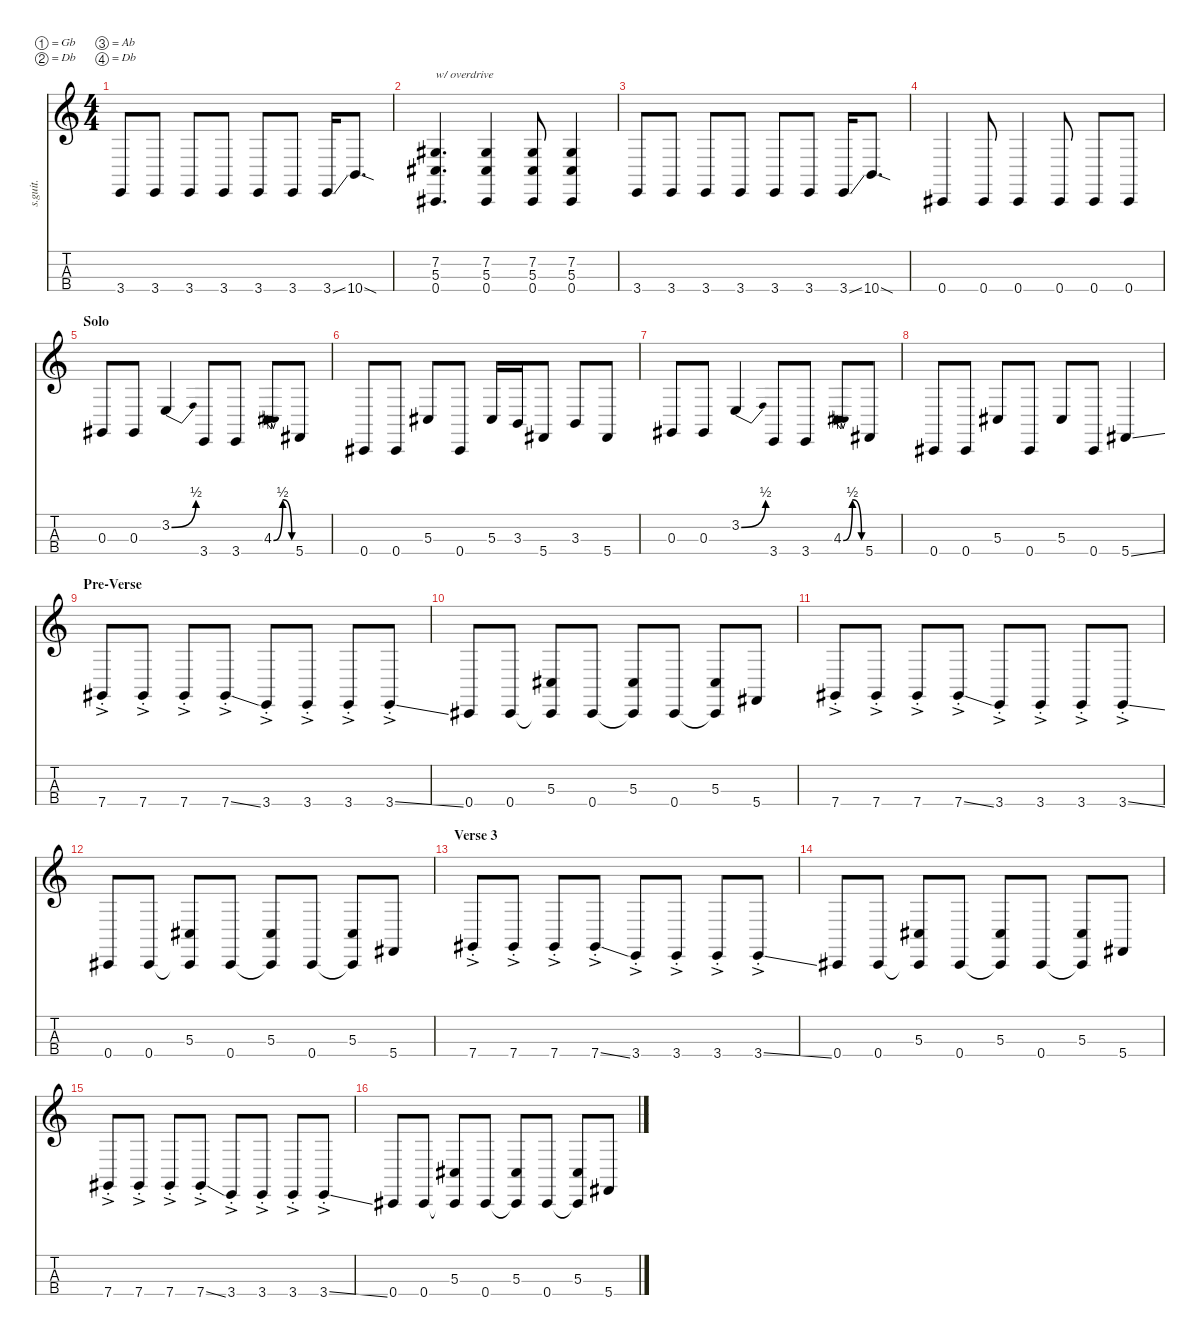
\defaultSystemsLayout 4
\hideDynamics
\bracketExtendMode nobrackets
\track ("Krist Novoselic - Bass" "s.guit.") {instrument electricbasspick}
\staff {score tabs}
\tuning (Gb2 Db2 Ab1 Db1)
\ts (4 4)
\tempo (100 hide)
\clef g2
\ks c
3.4.8{lyrics (0 "") lyrics (1 "") lyrics (2 "") lyrics (3 "") lyrics (4 "") dy ff} 3.4.8{lyrics (0 "") lyrics (1 "") lyrics (2 "") lyrics (3 "") lyrics (4 "")} 3.4.8{lyrics (0 "") lyrics (1 "") lyrics (2 "") lyrics (3 "") lyrics (4 "")} 3.4.8{lyrics (0 "") lyrics (1 "") lyrics (2 "") lyrics (3 "") lyrics (4 "")} 3.4.8{lyrics (0 "") lyrics (1 "") lyrics (2 "") lyrics (3 "") lyrics (4 "")} 3.4.8{lyrics (0 "") lyrics (1 "") lyrics (2 "") lyrics (3 "") lyrics (4 "")} 3.4{ss}.16{lyrics (0 "") lyrics (1 "") lyrics (2 "") lyrics (3 "") lyrics (4 "")} 10.4{sod}.8{d lyrics (0 "") lyrics (1 "") lyrics (2 "") lyrics (3 "") lyrics (4 "")} |
(7.2{acc #} 5.3{acc #} 0.4{acc #}).4{d txt "w/ overdrive" lyrics (0 "") lyrics (1 "") lyrics (2 "") lyrics (3 "") lyrics (4 "")} (7.2{acc #} 5.3{acc #} 0.4{acc #}).4{lyrics (0 "") lyrics (1 "") lyrics (2 "") lyrics (3 "") lyrics (4 "")} (7.2{acc #} 5.3{acc #} 0.4{acc #}).8{lyrics (0 "") lyrics (1 "") lyrics (2 "") lyrics (3 "") lyrics (4 "")} (7.2{acc #} 5.3{acc #} 0.4{acc #}).4{lyrics (0 "") lyrics (1 "") lyrics (2 "") lyrics (3 "") lyrics (4 "")} |
3.4.8{lyrics (0 "") lyrics (1 "") lyrics (2 "") lyrics (3 "") lyrics (4 "")} 3.4.8{lyrics (0 "") lyrics (1 "") lyrics (2 "") lyrics (3 "") lyrics (4 "")} 3.4.8{lyrics (0 "") lyrics (1 "") lyrics (2 "") lyrics (3 "") lyrics (4 "")} 3.4.8{lyrics (0 "") lyrics (1 "") lyrics (2 "") lyrics (3 "") lyrics (4 "")} 3.4.8{lyrics (0 "") lyrics (1 "") lyrics (2 "") lyrics (3 "") lyrics (4 "")} 3.4.8{lyrics (0 "") lyrics (1 "") lyrics (2 "") lyrics (3 "") lyrics (4 "")} 3.4{ss}.16{lyrics (0 "") lyrics (1 "") lyrics (2 "") lyrics (3 "") lyrics (4 "")} 10.4{sod}.8{d lyrics (0 "") lyrics (1 "") lyrics (2 "") lyrics (3 "") lyrics (4 "")} |
0.4{acc #}.4{lyrics (0 "") lyrics (1 "") lyrics (2 "") lyrics (3 "") lyrics (4 "")} 0.4{acc #}.8{lyrics (0 "") lyrics (1 "") lyrics (2 "") lyrics (3 "") lyrics (4 "")} 0.4{acc #}.4{lyrics (0 "") lyrics (1 "") lyrics (2 "") lyrics (3 "") lyrics (4 "")} 0.4{acc #}.8{lyrics (0 "") lyrics (1 "") lyrics (2 "") lyrics (3 "") lyrics (4 "")} 0.4{acc #}.8{lyrics (0 "") lyrics (1 "") lyrics (2 "") lyrics (3 "") lyrics (4 "")} 0.4{acc #}.8{lyrics (0 "") lyrics (1 "") lyrics (2 "") lyrics (3 "") lyrics (4 "")} |
\section ("" "Solo")
0.3{acc #}.8{lyrics (0 "") lyrics (1 "") lyrics (2 "") lyrics (3 "") lyrics (4 "")} 0.3{acc #}.8{lyrics (0 "") lyrics (1 "") lyrics (2 "") lyrics (3 "") lyrics (4 "")} 3.2{be (bend 0 0 15 2)}.4{lyrics (0 "") lyrics (1 "") lyrics (2 "") lyrics (3 "") lyrics (4 "")} 3.4.8{lyrics (0 "") lyrics (1 "") lyrics (2 "") lyrics (3 "") lyrics (4 "")} 3.4.8{lyrics (0 "") lyrics (1 "") lyrics (2 "") lyrics (3 "") lyrics (4 "")} 4.3{be (bendrelease 0 0 30 2 30 2 60 0)}.8{lyrics (0 "") lyrics (1 "") lyrics (2 "") lyrics (3 "") lyrics (4 "")} 5.4{acc #}.8{lyrics (0 "") lyrics (1 "") lyrics (2 "") lyrics (3 "") lyrics (4 "")} |
0.4{acc #}.8{lyrics (0 "") lyrics (1 "") lyrics (2 "") lyrics (3 "") lyrics (4 "")} 0.4{acc #}.8{lyrics (0 "") lyrics (1 "") lyrics (2 "") lyrics (3 "") lyrics (4 "")} 5.3{acc #}.8{lyrics (0 "") lyrics (1 "") lyrics (2 "") lyrics (3 "") lyrics (4 "")} 0.4{acc #}.8{lyrics (0 "") lyrics (1 "") lyrics (2 "") lyrics (3 "") lyrics (4 "")} 5.3{acc #}.16{lyrics (0 "") lyrics (1 "") lyrics (2 "") lyrics (3 "") lyrics (4 "")} 3.3.16{lyrics (0 "") lyrics (1 "") lyrics (2 "") lyrics (3 "") lyrics (4 "")} 5.4{acc #}.8{lyrics (0 "") lyrics (1 "") lyrics (2 "") lyrics (3 "") lyrics (4 "")} 3.3.8{lyrics (0 "") lyrics (1 "") lyrics (2 "") lyrics (3 "") lyrics (4 "")} 5.4{acc #}.8{lyrics (0 "") lyrics (1 "") lyrics (2 "") lyrics (3 "") lyrics (4 "")} |
0.3{acc #}.8{lyrics (0 "") lyrics (1 "") lyrics (2 "") lyrics (3 "") lyrics (4 "")} 0.3{acc #}.8{lyrics (0 "") lyrics (1 "") lyrics (2 "") lyrics (3 "") lyrics (4 "")} 3.2{be (bend 0 0 15 2)}.4{lyrics (0 "") lyrics (1 "") lyrics (2 "") lyrics (3 "") lyrics (4 "")} 3.4.8{lyrics (0 "") lyrics (1 "") lyrics (2 "") lyrics (3 "") lyrics (4 "")} 3.4.8{lyrics (0 "") lyrics (1 "") lyrics (2 "") lyrics (3 "") lyrics (4 "")} 4.3{be (bendrelease 0 0 30 2 30 2 60 0)}.8{lyrics (0 "") lyrics (1 "") lyrics (2 "") lyrics (3 "") lyrics (4 "")} 5.4{acc #}.8{lyrics (0 "") lyrics (1 "") lyrics (2 "") lyrics (3 "") lyrics (4 "")} |
0.4{acc #}.8{lyrics (0 "") lyrics (1 "") lyrics (2 "") lyrics (3 "") lyrics (4 "")} 0.4{acc #}.8{lyrics (0 "") lyrics (1 "") lyrics (2 "") lyrics (3 "") lyrics (4 "")} 5.3{acc #}.8{lyrics (0 "") lyrics (1 "") lyrics (2 "") lyrics (3 "") lyrics (4 "")} 0.4{acc #}.8{lyrics (0 "") lyrics (1 "") lyrics (2 "") lyrics (3 "") lyrics (4 "")} 5.3{acc #}.8{lyrics (0 "") lyrics (1 "") lyrics (2 "") lyrics (3 "") lyrics (4 "")} 0.4{acc #}.8{lyrics (0 "") lyrics (1 "") lyrics (2 "") lyrics (3 "") lyrics (4 "")} 5.4{ss acc #}.4{lyrics (0 "") lyrics (1 "") lyrics (2 "") lyrics (3 "") lyrics (4 "")} |
\section ("" "Pre-Verse")
7.4{ac st acc #}.8{lyrics (0 "") lyrics (1 "") lyrics (2 "") lyrics (3 "") lyrics (4 "") dy mp} 7.4{ac st acc #}.8{lyrics (0 "") lyrics (1 "") lyrics (2 "") lyrics (3 "") lyrics (4 "")} 7.4{ac st acc #}.8{lyrics (0 "") lyrics (1 "") lyrics (2 "") lyrics (3 "") lyrics (4 "")} 7.4{ss ac st acc #}.8{lyrics (0 "") lyrics (1 "") lyrics (2 "") lyrics (3 "") lyrics (4 "")} 3.4{ac st}.8{lyrics (0 "") lyrics (1 "") lyrics (2 "") lyrics (3 "") lyrics (4 "")} 3.4{ac st}.8{lyrics (0 "") lyrics (1 "") lyrics (2 "") lyrics (3 "") lyrics (4 "")} 3.4{ac st}.8{lyrics (0 "") lyrics (1 "") lyrics (2 "") lyrics (3 "") lyrics (4 "")} 3.4{ss ac st}.8{lyrics (0 "") lyrics (1 "") lyrics (2 "") lyrics (3 "") lyrics (4 "")} |
0.4{acc #}.8{lyrics (0 "") lyrics (1 "") lyrics (2 "") lyrics (3 "") lyrics (4 "") dy mf} 0.4{acc #}.8{lyrics (0 "") lyrics (1 "") lyrics (2 "") lyrics (3 "") lyrics (4 "") dy f} (5.3{acc #} 0.4{t acc #}).8{lyrics (0 "") lyrics (1 "") lyrics (2 "") lyrics (3 "") lyrics (4 "") dy mf} 0.4{acc #}.8{lyrics (0 "") lyrics (1 "") lyrics (2 "") lyrics (3 "") lyrics (4 "") dy f} (5.3{acc #} 0.4{t acc #}).8{lyrics (0 "") lyrics (1 "") lyrics (2 "") lyrics (3 "") lyrics (4 "") dy mf} 0.4{acc #}.8{lyrics (0 "") lyrics (1 "") lyrics (2 "") lyrics (3 "") lyrics (4 "") dy f} (5.3{acc #} 0.4{t acc #}).8{lyrics (0 "") lyrics (1 "") lyrics (2 "") lyrics (3 "") lyrics (4 "") dy mf} 5.4{acc #}.8{lyrics (0 "") lyrics (1 "") lyrics (2 "") lyrics (3 "") lyrics (4 "")} |
7.4{ac st acc #}.8{lyrics (0 "") lyrics (1 "") lyrics (2 "") lyrics (3 "") lyrics (4 "") dy mp} 7.4{ac st acc #}.8{lyrics (0 "") lyrics (1 "") lyrics (2 "") lyrics (3 "") lyrics (4 "")} 7.4{ac st acc #}.8{lyrics (0 "") lyrics (1 "") lyrics (2 "") lyrics (3 "") lyrics (4 "")} 7.4{ss ac st acc #}.8{lyrics (0 "") lyrics (1 "") lyrics (2 "") lyrics (3 "") lyrics (4 "")} 3.4{ac st}.8{lyrics (0 "") lyrics (1 "") lyrics (2 "") lyrics (3 "") lyrics (4 "")} 3.4{ac st}.8{lyrics (0 "") lyrics (1 "") lyrics (2 "") lyrics (3 "") lyrics (4 "")} 3.4{ac st}.8{lyrics (0 "") lyrics (1 "") lyrics (2 "") lyrics (3 "") lyrics (4 "")} 3.4{ss ac st}.8{lyrics (0 "") lyrics (1 "") lyrics (2 "") lyrics (3 "") lyrics (4 "")} |
0.4{acc #}.8{lyrics (0 "") lyrics (1 "") lyrics (2 "") lyrics (3 "") lyrics (4 "") dy mf} 0.4{acc #}.8{lyrics (0 "") lyrics (1 "") lyrics (2 "") lyrics (3 "") lyrics (4 "") dy f} (5.3{acc #} 0.4{t acc #}).8{lyrics (0 "") lyrics (1 "") lyrics (2 "") lyrics (3 "") lyrics (4 "") dy mf} 0.4{acc #}.8{lyrics (0 "") lyrics (1 "") lyrics (2 "") lyrics (3 "") lyrics (4 "") dy f} (5.3{acc #} 0.4{t acc #}).8{lyrics (0 "") lyrics (1 "") lyrics (2 "") lyrics (3 "") lyrics (4 "") dy mf} 0.4{acc #}.8{lyrics (0 "") lyrics (1 "") lyrics (2 "") lyrics (3 "") lyrics (4 "") dy f} (5.3{acc #} 0.4{t acc #}).8{lyrics (0 "") lyrics (1 "") lyrics (2 "") lyrics (3 "") lyrics (4 "") dy mf} 5.4{acc #}.8{lyrics (0 "") lyrics (1 "") lyrics (2 "") lyrics (3 "") lyrics (4 "")} |
\section ("" "Verse 3")
7.4{ac st acc #}.8{lyrics (0 "") lyrics (1 "") lyrics (2 "") lyrics (3 "") lyrics (4 "") dy mp} 7.4{ac st acc #}.8{lyrics (0 "") lyrics (1 "") lyrics (2 "") lyrics (3 "") lyrics (4 "")} 7.4{ac st acc #}.8{lyrics (0 "") lyrics (1 "") lyrics (2 "") lyrics (3 "") lyrics (4 "")} 7.4{ss ac st acc #}.8{lyrics (0 "") lyrics (1 "") lyrics (2 "") lyrics (3 "") lyrics (4 "")} 3.4{ac st}.8{lyrics (0 "") lyrics (1 "") lyrics (2 "") lyrics (3 "") lyrics (4 "")} 3.4{ac st}.8{lyrics (0 "") lyrics (1 "") lyrics (2 "") lyrics (3 "") lyrics (4 "")} 3.4{ac st}.8{lyrics (0 "") lyrics (1 "") lyrics (2 "") lyrics (3 "") lyrics (4 "")} 3.4{ss ac st}.8{lyrics (0 "") lyrics (1 "") lyrics (2 "") lyrics (3 "") lyrics (4 "")} |
0.4{acc #}.8{lyrics (0 "") lyrics (1 "") lyrics (2 "") lyrics (3 "") lyrics (4 "") dy mf} 0.4{acc #}.8{lyrics (0 "") lyrics (1 "") lyrics (2 "") lyrics (3 "") lyrics (4 "") dy f} (5.3{acc #} 0.4{t acc #}).8{lyrics (0 "") lyrics (1 "") lyrics (2 "") lyrics (3 "") lyrics (4 "") dy mf} 0.4{acc #}.8{lyrics (0 "") lyrics (1 "") lyrics (2 "") lyrics (3 "") lyrics (4 "") dy f} (5.3{acc #} 0.4{t acc #}).8{lyrics (0 "") lyrics (1 "") lyrics (2 "") lyrics (3 "") lyrics (4 "") dy mf} 0.4{acc #}.8{lyrics (0 "") lyrics (1 "") lyrics (2 "") lyrics (3 "") lyrics (4 "") dy f} (5.3{acc #} 0.4{t acc #}).8{lyrics (0 "") lyrics (1 "") lyrics (2 "") lyrics (3 "") lyrics (4 "") dy mf} 5.4{acc #}.8{lyrics (0 "") lyrics (1 "") lyrics (2 "") lyrics (3 "") lyrics (4 "")} |
7.4{ac st acc #}.8{lyrics (0 "") lyrics (1 "") lyrics (2 "") lyrics (3 "") lyrics (4 "") dy mp} 7.4{ac st acc #}.8{lyrics (0 "") lyrics (1 "") lyrics (2 "") lyrics (3 "") lyrics (4 "")} 7.4{ac st acc #}.8{lyrics (0 "") lyrics (1 "") lyrics (2 "") lyrics (3 "") lyrics (4 "")} 7.4{ss ac st acc #}.8{lyrics (0 "") lyrics (1 "") lyrics (2 "") lyrics (3 "") lyrics (4 "")} 3.4{ac st}.8{lyrics (0 "") lyrics (1 "") lyrics (2 "") lyrics (3 "") lyrics (4 "")} 3.4{ac st}.8{lyrics (0 "") lyrics (1 "") lyrics (2 "") lyrics (3 "") lyrics (4 "")} 3.4{ac st}.8{lyrics (0 "") lyrics (1 "") lyrics (2 "") lyrics (3 "") lyrics (4 "")} 3.4{ss ac st}.8{lyrics (0 "") lyrics (1 "") lyrics (2 "") lyrics (3 "") lyrics (4 "")} |
0.4{acc #}.8{lyrics (0 "") lyrics (1 "") lyrics (2 "") lyrics (3 "") lyrics (4 "") dy mf} 0.4{acc #}.8{lyrics (0 "") lyrics (1 "") lyrics (2 "") lyrics (3 "") lyrics (4 "") dy f} (5.3{acc #} 0.4{t acc #}).8{lyrics (0 "") lyrics (1 "") lyrics (2 "") lyrics (3 "") lyrics (4 "") dy mf} 0.4{acc #}.8{lyrics (0 "") lyrics (1 "") lyrics (2 "") lyrics (3 "") lyrics (4 "") dy f} (5.3{acc #} 0.4{t acc #}).8{lyrics (0 "") lyrics (1 "") lyrics (2 "") lyrics (3 "") lyrics (4 "") dy mf} 0.4{acc #}.8{lyrics (0 "") lyrics (1 "") lyrics (2 "") lyrics (3 "") lyrics (4 "") dy f} (5.3{acc #} 0.4{t acc #}).8{lyrics (0 "") lyrics (1 "") lyrics (2 "") lyrics (3 "") lyrics (4 "") dy mf} 5.4{acc #}.8{lyrics (0 "") lyrics (1 "") lyrics (2 "") lyrics (3 "") lyrics (4 "")}
